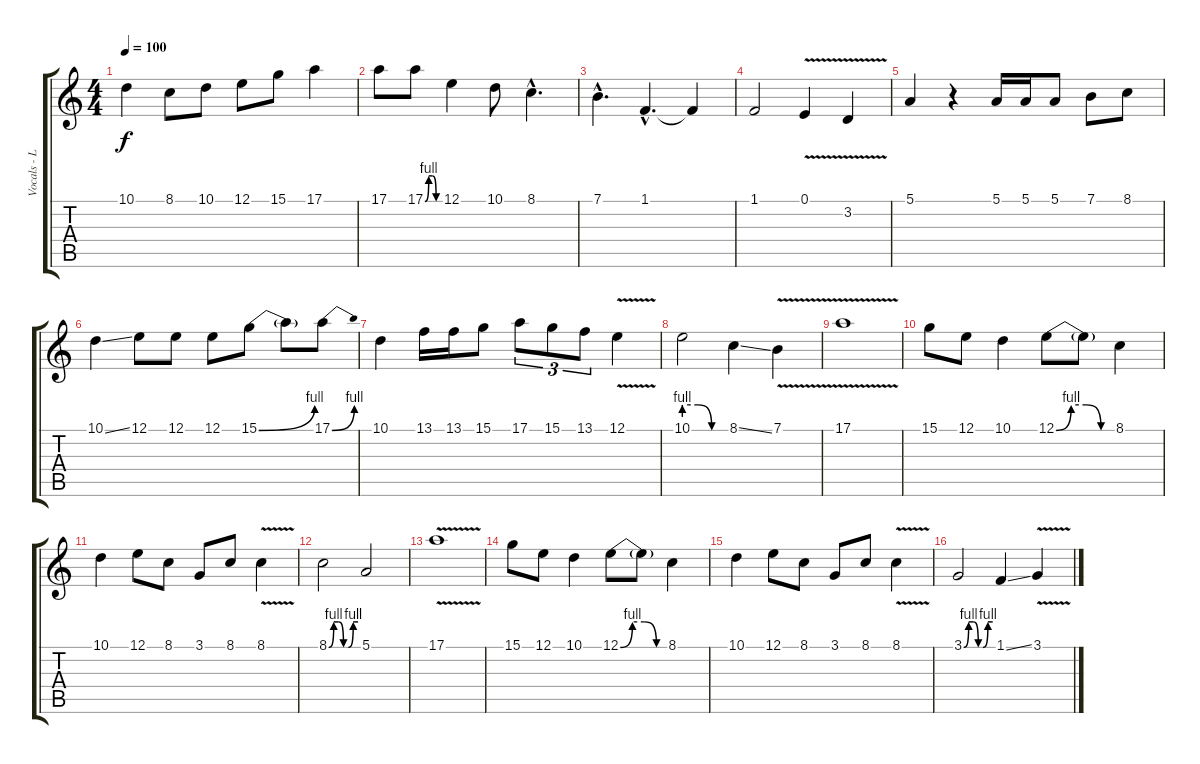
\track ("Vocals - Lead" "Vocals - L") {instrument clarinet}
\staff {score tabs}
\tuning (E4 B3 G3 D3 A2 E2) {hide}
\ts (4 4)
\tempo 100
\clef g2
\ks c
10.1.4{dy f} 8.1.8 10.1.8 12.1.8 15.1.8 17.1.4 |
17.1.8 17.1{be (custom 0 0 15 4 30 4 45 0 60 0)}.8 12.1.4 10.1.8 8.1{hac}.4{d} |
7.1{hac}.4{d} 1.1{hac}.4{d} 1.1{t}.4 |
1.1.2 0.1{v}.4 3.2{v}.4 |
5.1.4 r.4 5.1.16 5.1.16 5.1.8 7.1.8 8.1.8 |
10.1{ss}.4 12.1.8 12.1.8 12.1.8 15.1{be (bend 0 0 60 4)}.8 15.1{t}.8 17.1{be (bend 0 0 60 4)}.8 |
10.1.4 13.1.16 13.1.16 15.1.8 17.1.8{tu (3 2)} 15.1.8{tu (3 2)} 13.1.8{tu (3 2)} 12.1{v}.4 |
10.1{be (custom 0 4 20 4 40 0 60 0)}.2 8.1{ss}.4 7.1{v}.4 |
17.1{v}.1 |
15.1.8 12.1.8 10.1.4 12.1{be (custom 0 0 15 4 30 4 45 0 60 0)}.8 12.1{t}.8 8.1.4 |
10.1.4 12.1.8 8.1.8 3.1.8 8.1.8 8.1{v}.4 |
8.1{be (custom 0 0 10 4 20 4 30 0 40 0 50 4 60 4)}.2 5.1.2 |
17.1{v}.1 |
15.1.8 12.1.8 10.1.4 12.1{be (custom 0 0 15 4 30 4 45 0 60 0)}.8 12.1{t}.8 8.1.4 |
10.1.4 12.1.8 8.1.8 3.1.8 8.1.8 8.1{v}.4 |
3.1{be (custom 0 0 10 4 20 4 30 0 40 0 50 4 60 4)}.2 1.1{ss}.4 3.1{v}.4
